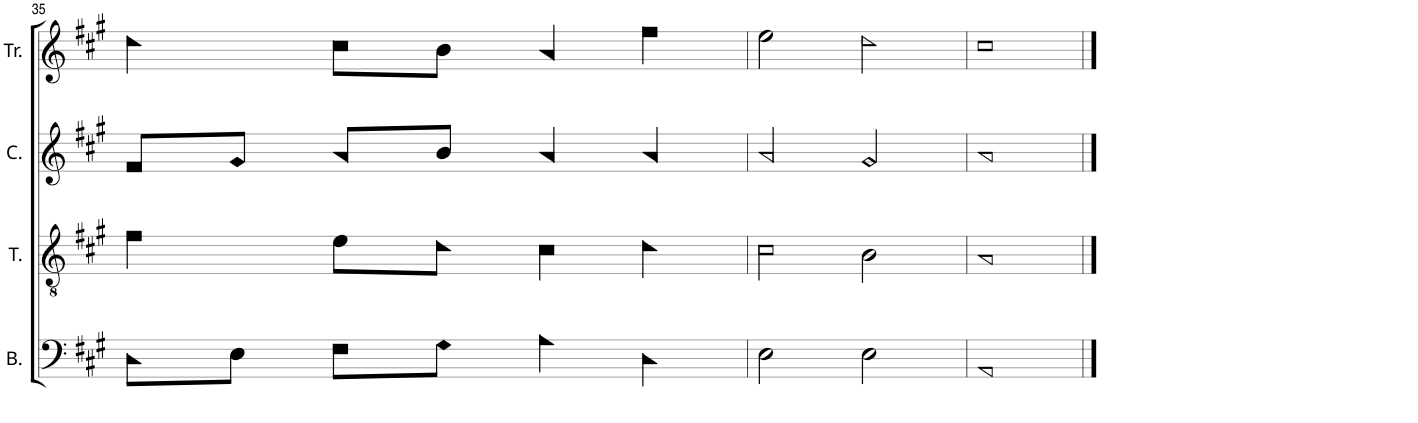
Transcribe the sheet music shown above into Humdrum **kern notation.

**kern	**kern	**kern	**kern
*part4	*part3	*part2	*part1
*staff4	*staff3	*staff2	*staff1
*I"B.	*I"T.	*I"C.	*I"Tr.
*I'B.	*I'T.	*I'C.	*I'Tr.
!!LO:PB:g=z
*clefF4	*clefGv2	*clefG2	*clefG2
*k[f#c#g#]	*k[f#c#g#]	*k[f#c#g#]	*k[f#c#g#]
*M2/2	*M2/2	*M2/2	*M2/2
*met(c|)	*met(c|)	*met(c|)	*met(c|)
=35	=35	=35	=35
8D!\L	4f#!\	8f#!/L	4dd!\
8E!\J	.	8g#!/J	.
8F#!\L	8e!\L	8a!/L	8cc#!\L
8G#!\J	8d!\J	8b!/J	8b!\J
4A!\	4c#!\	4a!/	4a!/
4D!\	4d!\	4a!/	4ff#!\
=36	=36	=36	=36
2E!\	2c#!\	2a!/	2ee!\
2E!\	2B!\	2g#!/	2dd!\
=37	=37	=37	=37
1AA!	1A!	1a!	1cc#!
==	==	==	==
*-	*-	*-	*-
